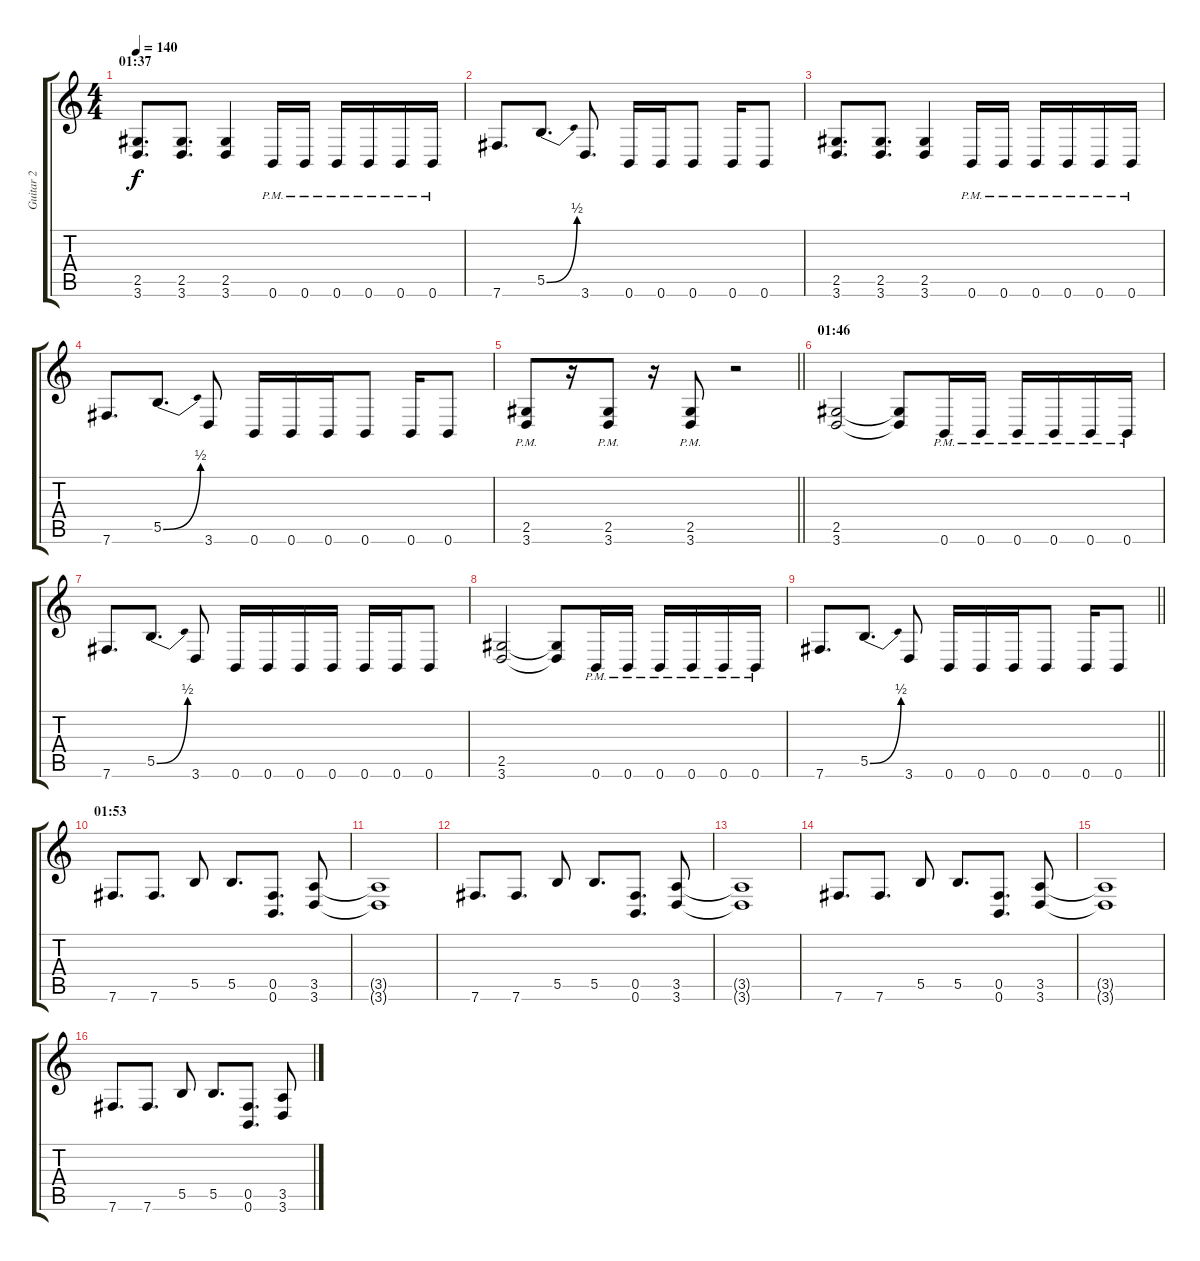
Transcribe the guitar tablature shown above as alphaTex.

\track ("Guitar 2" "Guitar 2") {instrument distortionguitar}
\staff {score tabs}
\tuning (Db4 Ab3 E3 B2 Gb2 B1) {hide}
\ts (4 4)
\section ("" "01:37")
\tempo 140
\clef g2
\ks c
(2.5 3.6).8{d dy f} (2.5 3.6).8{d} (2.5 3.6).4 0.6{pm}.16 0.6{pm}.16 0.6{pm}.16 0.6{pm}.16 0.6{pm}.16 0.6{pm}.16 |
7.6.8{d} 5.5{be (bend 0 0 60 2)}.8{d} 3.6.8{d} 0.6.16 0.6.16 0.6.8 0.6.16 0.6.8 |
(2.5 3.6).8{d} (2.5 3.6).8{d} (2.5 3.6).4 0.6{pm}.16 0.6{pm}.16 0.6{pm}.16 0.6{pm}.16 0.6{pm}.16 0.6{pm}.16 |
7.6.8{d} 5.5{be (bend 0 0 60 2)}.8{d} 3.6.8 0.6.16 0.6.16 0.6.16 0.6.8 0.6.16 0.6.8 |
\barLineRight lightlight
(2.5{pm} 3.6{pm}).8 r.16 (2.5{pm} 3.6{pm}).8 r.16 (2.5{pm} 3.6{pm}).8 r.2 |
\section ("" "01:46")
(2.5 3.6).2 (2.5{t} 3.6{t}).8 0.6{pm}.16 0.6{pm}.16 0.6{pm}.16 0.6{pm}.16 0.6{pm}.16 0.6{pm}.16 |
7.6.8{d} 5.5{be (bend 0 0 60 2)}.8{d} 3.6.8 0.6.16 0.6.16 0.6.16 0.6.16 0.6.16 0.6.16 0.6.8 |
(2.5 3.6).2 (2.5{t} 3.6{t}).8 0.6{pm}.16 0.6{pm}.16 0.6{pm}.16 0.6{pm}.16 0.6{pm}.16 0.6{pm}.16 |
\barLineRight lightlight
7.6.8{d} 5.5{be (bend 0 0 60 2)}.8{d} 3.6.8 0.6.16 0.6.16 0.6.16 0.6.8 0.6.16 0.6.8 |
\section ("" "01:53")
7.6.8{d} 7.6.8{d} 5.5.8 5.5.8{d} (0.5 0.6).8{d} (3.5 3.6).8 |
(3.5{t} 3.6{t}).1 |
7.6.8{d} 7.6.8{d} 5.5.8 5.5.8{d} (0.5 0.6).8{d} (3.5 3.6).8 |
(3.5{t} 3.6{t}).1 |
7.6.8{d} 7.6.8{d} 5.5.8 5.5.8{d} (0.5 0.6).8{d} (3.5 3.6).8 |
(3.5{t} 3.6{t}).1 |
7.6.8{d} 7.6.8{d} 5.5.8 5.5.8{d} (0.5 0.6).8{d} (3.5 3.6).8
